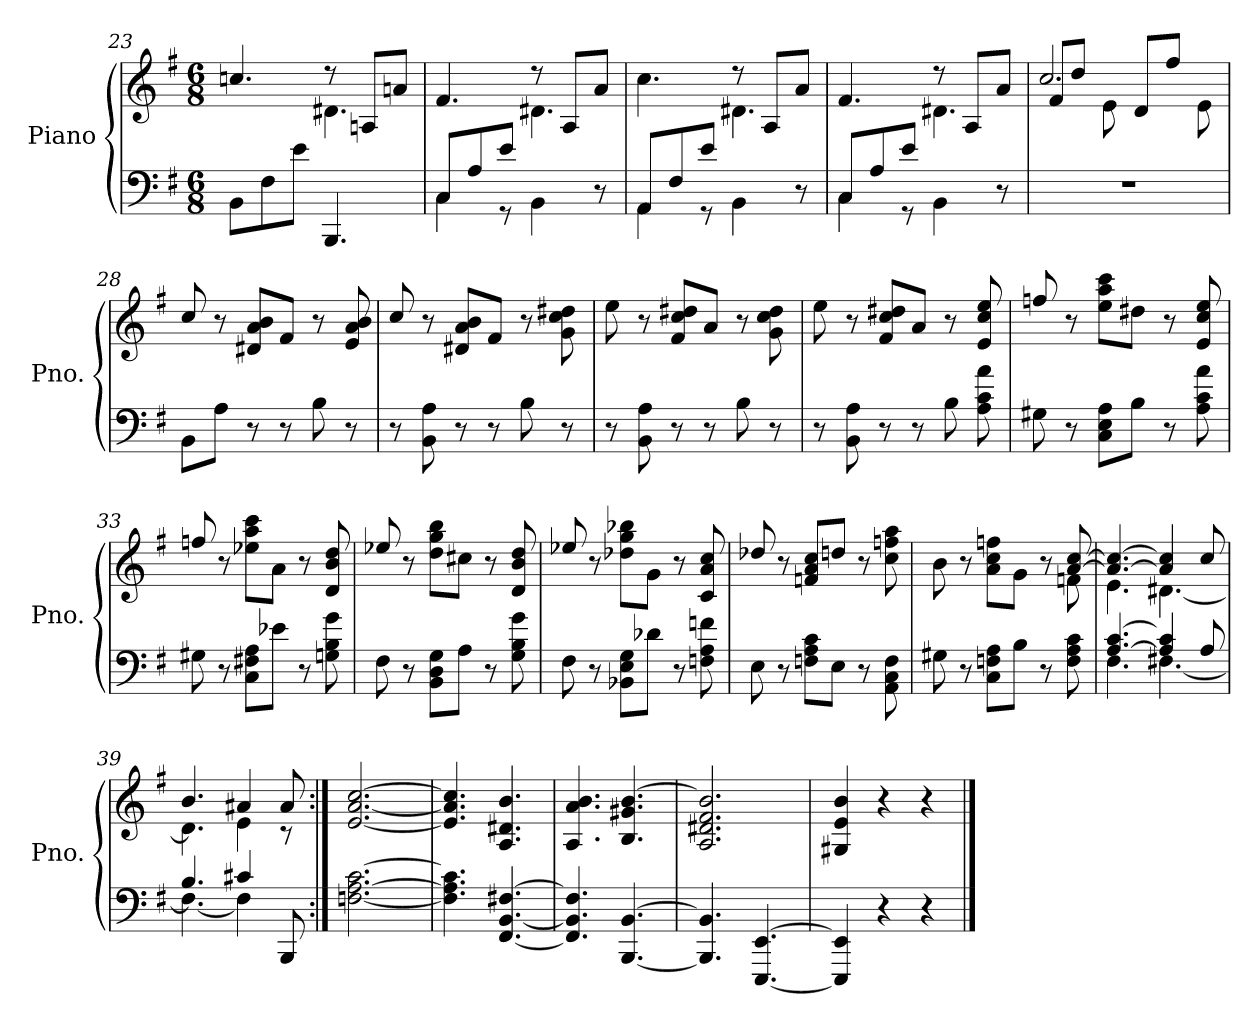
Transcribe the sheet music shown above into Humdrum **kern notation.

**kern	**kern
*part1	*part1
*staff2	*staff1
*I"Piano	*
*I'Pno.	*
*clefF4	*clefG2
*k[f#]	*k[f#]
*M6/8	*M6/8
=23	=23
*	*^
8BB\L	4.ccn/	4.ryy
8F#\	.	.
8e\J	.	.
4.BBB/	8r	4.d#X\
.	8An/L	.
.	8an/J	.
=24	=24	=24
*^	*	*
8C/L	4C\	4.f#/	4.ryy
8A/	.	.	.
8e/J	8r	.	.
4ryy	4BB\	8r	4.d#X\
.	.	8A/L	.
8r	8ryy	8a/J	.
!!LO:PB:g=z	!!
=25	=25	=25	=25
8AA/L	4AA\	4.ryy	4.cc\
8F#/	.	.	.
8e/J	8r	.	.
4ryy	4BB\	8r	4.d#X\
.	.	8A/L	.
8r	8ryy	8a/J	.
=26	=26	=26	=26
8C/L	4C\	4.f#/	4.ryy
8A/	.	.	.
8e/J	8r	.	.
4ryy	4BB\	8r	4.d#X\
.	.	8A/L	.
8r	8ryy	8a/J	.
*v	*v	*	*
=27	=27	=27
2.r	2.cc/	8f#/L
.	.	8dd/J
.	.	8e\
.	.	8d/L
.	.	8ff#/J
.	.	8e\
*	*v	*v
=28	=28
8BB\L	8cc/
8A\J	8r
8r	8d#X/ 8a/ 8b/L
8r	8f#/J
8B\	8r
8r	8e/ 8a/ 8b/
=29	=29
*	*^
8r	8cc/	8ryy
*	*v	*v
8BB\ 8A\	8r
8r	8d#X/ 8a/ 8b/L
8r	8f#/J
8B\	8r
*	*^
8r	8ryy	8g\ 8cc\ 8dd#X\
!!LO:LB:g=z	!!
=30	=30	=30
8r	8ryy	8ee\
8BB\ 8A\	8r	2ryy
8r	8f#/ 8cc/ 8dd#X/L	.
8r	8a/J	.
8B\	8r	.
8r	8ryy	8g\ 8cc\ 8dd#\
*	*v	*v
=31	=31
8r	8ee\
8BB\ 8A\	8r
8r	8f#/ 8cc/ 8dd#X/L
8r	8a/J
8B\	8r
8A\ 8c\ 8a\	8e/ 8cc/ 8ee/
=32	=32
*^	*^
8ryy	8G#X\	8ffn/	4ryy
8r	8ryy	8r	.
4ryy	8C\ 8E\ 8A\L	4ryy	8ee\ 8aa\ 8ccc\L
.	8B\J	.	8dd#X\J
8r	8ryy	8r	4ryy
8ryy	8A\ 8c\ 8a\	8e/ 8cc/ 8ee/	.
=33	=33	=33	=33
8ryy	8G#X\	8ffn/	4ryy
8r	8ryy	8r	.
4ryy	8C\ 8F#X\ 8A\L	4ryy	8ee-X\ 8aa\ 8ccc\L
.	8e-X\J	.	8a\J
8r	8ryy	8r	4ryy
8ryy	8Gn\ 8B\ 8g\	8d/ 8b/ 8dd/	.
=34	=34	=34	=34
8ryy	8F#\	8ee-X/	4ryy
8r	8ryy	8r	.
4ryy	8BB\ 8D\ 8G\L	4ryy	8dd\ 8gg\ 8bb\L
.	8A\J	.	8cc#X\J
8r	8ryy	8r	4ryy
8ryy	8G\ 8B\ 8g\	8d/ 8b/ 8dd/	.
*v	*v	*	*
*	*v	*v
!!LO:LB:g=z
=35	=35
8F#\	8ee-X/
8r	8r
8BB-X\ 8E\ 8G\L	8dd-X\ 8gg\ 8bb-X\L
8d-X\J	8g\J
8r	8r
8Fn\ 8A\ 8fn\	8c/ 8a/ 8cc/
=36	=36
*^	*^
8ryy	8E\	8dd-X/	8ryy
*	*	*v	*v
8r	8ryy	8r
4ryy	8Fn\ 8A\ 8c\L	8fn/ 8a/ 8cc/L
.	8E\J	8ddn/J
8r	8ryy	8r
*	*	*^
8ryy	8AA\ 8C\ 8F\	8ryy	8cc\ 8ffn\ 8aa\
=37	=37	=37	=37
8ryy	8G#X\	8ryy	8b\
8r	8ryy	8r	8ryy
4ryy	8C\ 8Fn\ 8A\L	4ryy	8a\ 8cc\ 8ffn\L
.	8B\J	.	8g\J
8r	8ryy	8r	8ryy
8ryy	8F\ 8A\ 8c\	[8a/ [8cc/	8fn\
=38	=38	=38	=38
[4.A/ [4.c/	4.F#\	4.a/_ 4.cc/_	4.e\
4A/] 4c/]	[4.F#X\	4a/] 4cc/]	[4.d#X\
8A/	.	8cc/	.
=39	=39	=39	=39
4.B/	4.F#\_	4.b/	4.d#\]
4c#X/	4F#\]	4a#X/	4e\
8BBB/	8ryy	8a#/	8r
*v	*v	*	*
*	*v	*v
=40:|!	=40:|!
[2.Fn\ [2.A\ [2.c\	[2.e/ [2.a/ [2.cc/
!!LO:LB:g=z
=41	=41
4.F\] 4.A\] 4.c\]	4.e/] 4.a/] 4.cc/]
[4.FF#/ [4.BB/ [4.F#X/	4.A/ 4.d#X/ 4.b/
=42	=42
4.FF#/] 4.BB/] 4.F#/]	4.A/ 4.a/ 4.b/
[4.BBB/ [4.BB/	4.B/ 4.g#X/ [4.b/
=43	=43
4.BBB/] 4.BB/]	2.A/ 2.d#X/ 2.f#/ 2.b/]
[4.EEE/ [4.EE/	.
=44	=44
4EEE/] 4EE/]	4G#X/ 4e/ 4b/
4r	4r
4r	4r
==	==
*-	*-
